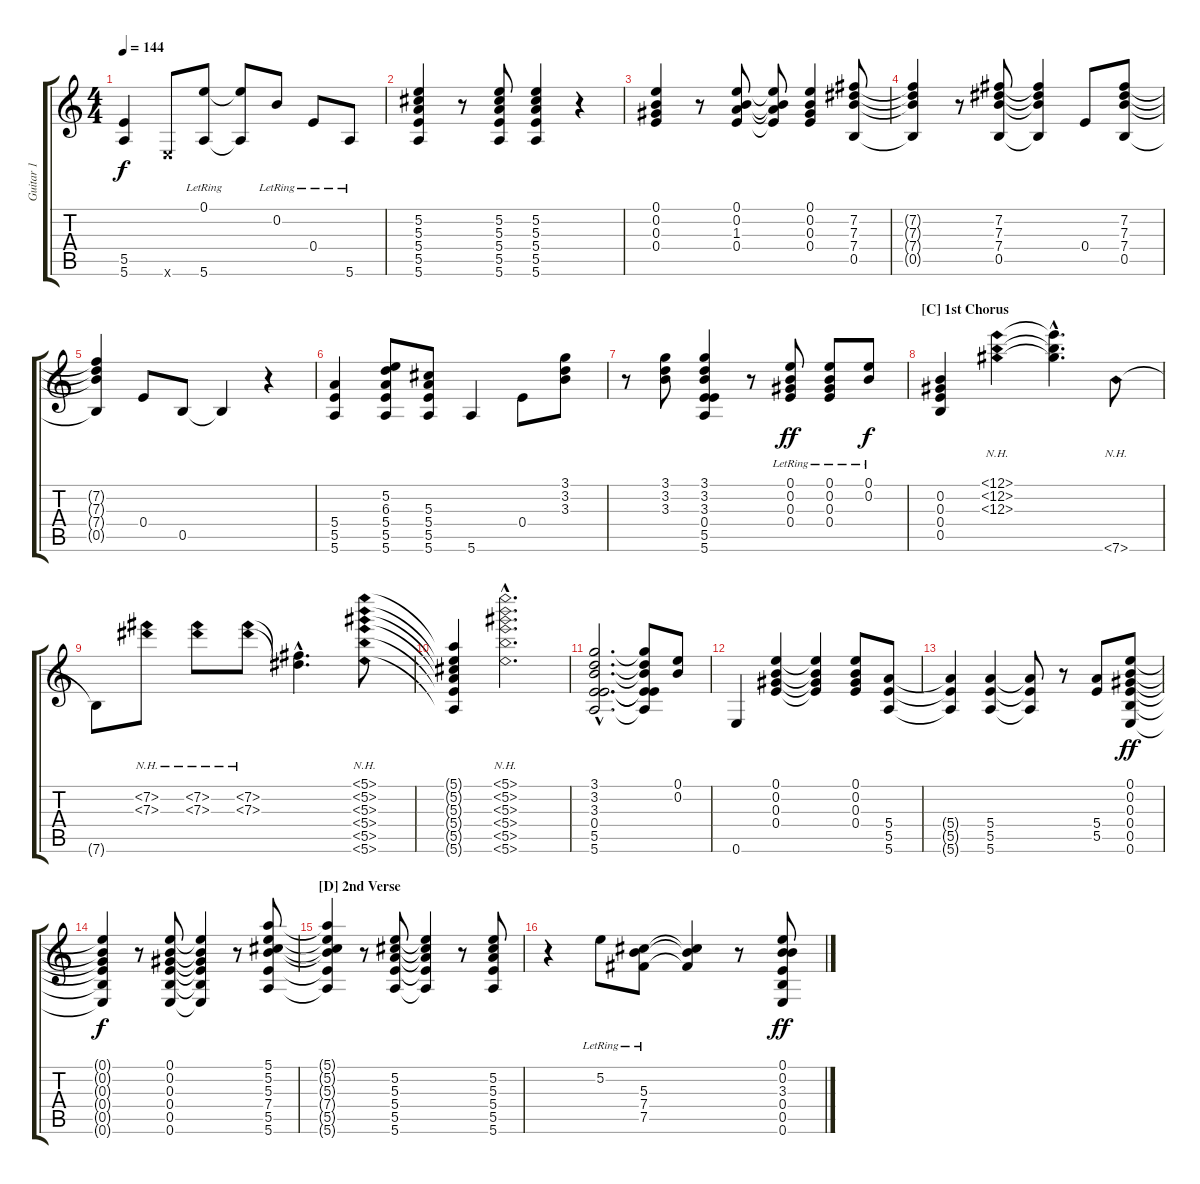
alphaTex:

\track ("Guitar 1" "Guitar 1") {instrument acousticguitarsteel}
\staff {score tabs}
\tuning (E4 B3 Ab3 E3 B2 E2) {hide}
\ts (4 4)
\tempo 144
\clef g2
\ks c
(5.5{t} 5.6{t}).4{dy f} 0.6{x}.8 (0.1{lr} 5.6{lr}).8 (0.1{t} 5.6{t}).8 0.2{lr}.8 0.4{lr}.8 5.6{lr}.8 |
(5.2 5.3 5.4 5.5 5.6).4 r.8 (5.2 5.3 5.4 5.5 5.6).8 (5.2 5.3 5.4 5.5 5.6).4 r.4 |
(0.1 0.2 0.3 0.4).4 r.8 (0.1 0.2 1.3 0.4).8 (0.1{t} 0.2{t} 1.3{t} 0.4{t}).8 (0.1 0.2 0.3 0.4).4 (7.2 7.3 7.4 0.5).8 |
(7.2{t} 7.3{t} 7.4{t} 0.5{t}).4 r.8 (7.2 7.3 7.4 0.5).8 (7.2{t} 7.3{t} 7.4{t} 0.5{t}).4 0.4.8 (7.2 7.3 7.4 0.5).8 |
(7.2{t} 7.3{t} 7.4{t} 0.5{t}).4 0.4.8 0.5.8 0.5{t}.4 r.4 |
(5.4 5.5 5.6).4 (5.2 6.3 5.4 5.5 5.6).8 (5.3 5.4 5.5 5.6).8 5.6.4 0.4.8 (3.1 3.2 3.3).8 |
r.8 (3.1 3.2 3.3).8 (3.1 3.2 3.3 0.4 5.5 5.6).4 r.8 (0.1{lr} 0.2{lr} 0.3{lr} 0.4{lr}).8{dy ff} (0.1{lr} 0.2{lr} 0.3{lr} 0.4{lr}).8 (0.1{lr} 0.2{lr}).8{dy f} |
\section ("" "[C] 1st Chorus")
(0.2 0.3 0.4 0.5).4 (12.1{nh} 12.2{nh} 12.3{nh}).4 (12.1{hac t} 12.2{hac t} 12.3{hac t}).4{d} 7.6{nh}.8 |
7.6{t}.8 (7.2{nh} 7.3{nh}).8 (7.2{nh} 7.3{nh}).8 (7.2{nh} 7.3{nh}).8 (7.2{hac t} 7.3{hac t}).4{d} (5.1{nh} 5.2{nh} 5.3{nh} 5.4{nh} 5.5{nh} 5.6{nh}).8 |
(5.1{t} 5.2{t} 5.3{t} 5.4{t} 5.5{t} 5.6{t}).4 (5.1{nh hac} 5.2{nh hac} 5.3{nh hac} 5.4{nh hac} 5.5{nh hac} 5.6{nh hac}).2{d} |
(3.1{hac} 3.2{hac} 3.3{hac} 0.4{hac} 5.5{hac} 5.6{hac}).2{d} (3.1{t} 3.2{t} 3.3{t} 0.4{t} 5.5{t} 5.6{t}).8 (0.1 0.2).8 |
0.6.4 (0.1 0.2 0.3 0.4).4 (0.1{t} 0.2{t} 0.3{t} 0.4{t}).4 (0.1 0.2 0.3 0.4).8 (5.4 5.5 5.6).8 |
(5.4{t} 5.5{t} 5.6{t}).4 (5.4 5.5 5.6).4 (5.4{t} 5.5{t} 5.6{t}).8 r.8 (5.4 5.5).8 (0.1 0.2 0.3 0.4 0.5 0.6).8{dy ff} |
(0.1{t} 0.2{t} 0.3{t} 0.4{t} 0.5{t} 0.6{t}).4{dy f} r.8 (0.1 0.2 0.3 0.4 0.5 0.6).8 (0.1{t} 0.2{t} 0.3{t} 0.4{t} 0.5{t} 0.6{t}).4 r.8 (5.1 5.2 5.3 7.4 5.5 5.6).8 |
\section ("" "[D] 2nd Verse")
(5.1{t} 5.2{t} 5.3{t} 7.4{t} 5.5{t} 5.6{t}).4 r.8 (5.2 5.3 5.4 5.5 5.6).8 (5.2{t} 5.3{t} 5.4{t} 5.5{t} 5.6{t}).4 r.8 (5.2 5.3 5.4 5.5 5.6).8 |
r.4 5.2{lr}.8 (5.3{lr} 7.4{lr} 7.5{lr}).8 (5.3{t} 7.4{t} 7.5{t}).4 r.8 (0.1 0.2 3.3 0.4 0.5 0.6).8{dy ff}
